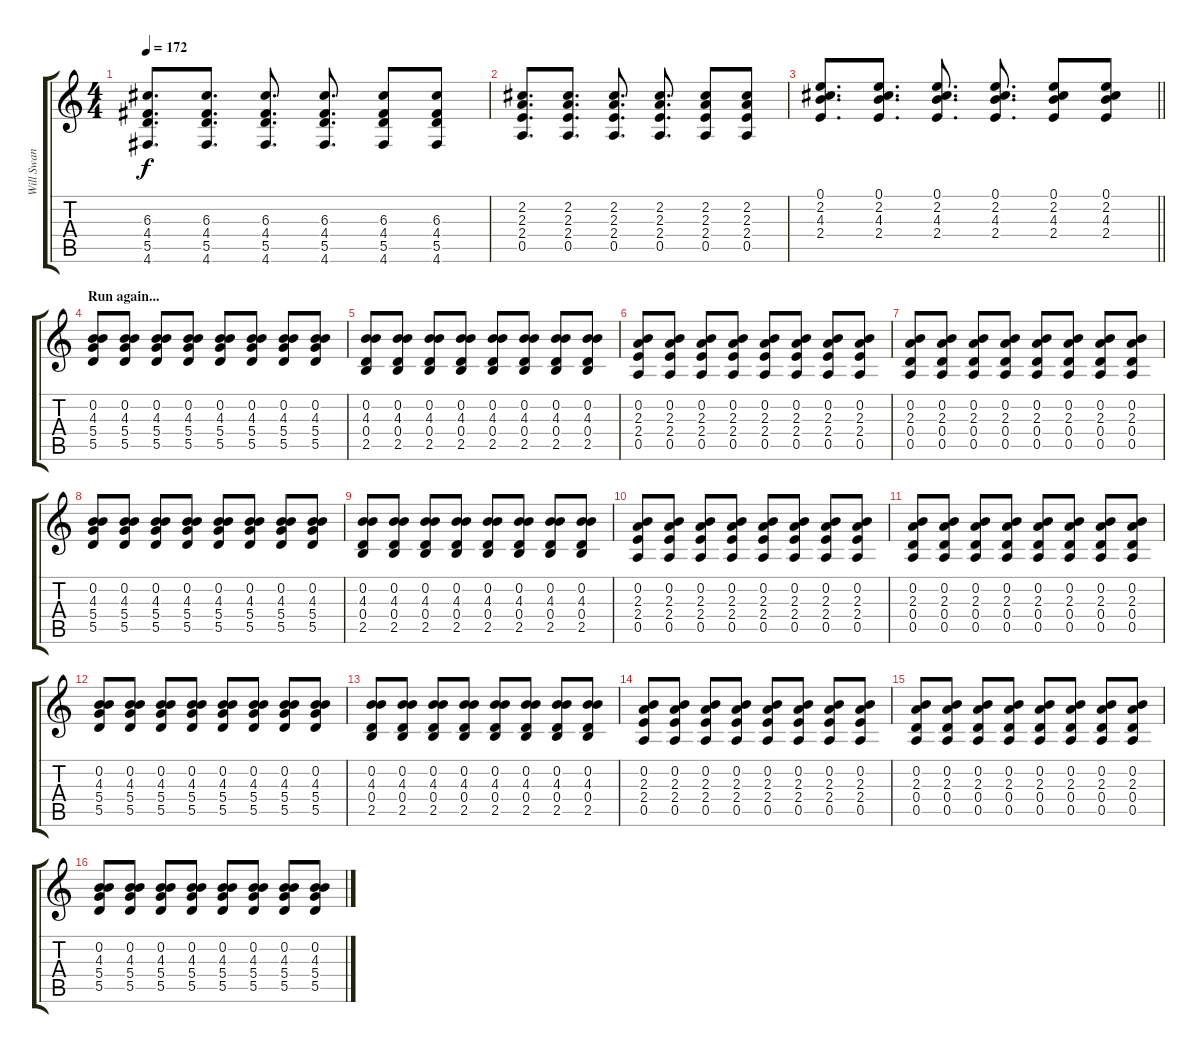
\track ("Will Swan (Guitar L)" "Will Swan ") {instrument distortionguitar}
\staff {score tabs}
\tuning (E4 B3 G3 D3 A2 D2) {hide}
\ts (4 4)
\tempo 172
\clef g2
\ks c
(6.3 4.4 5.5 4.6).8{d dy f} (6.3 4.4 5.5 4.6).8{d} (6.3 4.4 5.5 4.6).8{d} (6.3 4.4 5.5 4.6).8{d} (6.3 4.4 5.5 4.6).8 (6.3 4.4 5.5 4.6).8 |
(2.2 2.3 2.4 0.5).8{d} (2.2 2.3 2.4 0.5).8{d} (2.2 2.3 2.4 0.5).8{d} (2.2 2.3 2.4 0.5).8{d} (2.2 2.3 2.4 0.5).8 (2.2 2.3 2.4 0.5).8 |
\barLineRight lightlight
(0.1 2.2 4.3 2.4).8{d} (0.1 2.2 4.3 2.4).8{d} (0.1 2.2 4.3 2.4).8{d} (0.1 2.2 4.3 2.4).8{d} (0.1 2.2 4.3 2.4).8 (0.1 2.2 4.3 2.4).8 |
\section ("" "Run again...")
(0.2 4.3 5.4 5.5).8 (0.2 4.3 5.4 5.5).8 (0.2 4.3 5.4 5.5).8 (0.2 4.3 5.4 5.5).8 (0.2 4.3 5.4 5.5).8 (0.2 4.3 5.4 5.5).8 (0.2 4.3 5.4 5.5).8 (0.2 4.3 5.4 5.5).8 |
(0.2 4.3 0.4 2.5).8 (0.2 4.3 0.4 2.5).8 (0.2 4.3 0.4 2.5).8 (0.2 4.3 0.4 2.5).8 (0.2 4.3 0.4 2.5).8 (0.2 4.3 0.4 2.5).8 (0.2 4.3 0.4 2.5).8 (0.2 4.3 0.4 2.5).8 |
(0.2 2.3 2.4 0.5).8 (0.2 2.3 2.4 0.5).8 (0.2 2.3 2.4 0.5).8 (0.2 2.3 2.4 0.5).8 (0.2 2.3 2.4 0.5).8 (0.2 2.3 2.4 0.5).8 (0.2 2.3 2.4 0.5).8 (0.2 2.3 2.4 0.5).8 |
(0.2 2.3 0.4 0.5).8 (0.2 2.3 0.4 0.5).8 (0.2 2.3 0.4 0.5).8 (0.2 2.3 0.4 0.5).8 (0.2 2.3 0.4 0.5).8 (0.2 2.3 0.4 0.5).8 (0.2 2.3 0.4 0.5).8 (0.2 2.3 0.4 0.5).8 |
(0.2 4.3 5.4 5.5).8 (0.2 4.3 5.4 5.5).8 (0.2 4.3 5.4 5.5).8 (0.2 4.3 5.4 5.5).8 (0.2 4.3 5.4 5.5).8 (0.2 4.3 5.4 5.5).8 (0.2 4.3 5.4 5.5).8 (0.2 4.3 5.4 5.5).8 |
(0.2 4.3 0.4 2.5).8 (0.2 4.3 0.4 2.5).8 (0.2 4.3 0.4 2.5).8 (0.2 4.3 0.4 2.5).8 (0.2 4.3 0.4 2.5).8 (0.2 4.3 0.4 2.5).8 (0.2 4.3 0.4 2.5).8 (0.2 4.3 0.4 2.5).8 |
(0.2 2.3 2.4 0.5).8 (0.2 2.3 2.4 0.5).8 (0.2 2.3 2.4 0.5).8 (0.2 2.3 2.4 0.5).8 (0.2 2.3 2.4 0.5).8 (0.2 2.3 2.4 0.5).8 (0.2 2.3 2.4 0.5).8 (0.2 2.3 2.4 0.5).8 |
(0.2 2.3 0.4 0.5).8 (0.2 2.3 0.4 0.5).8 (0.2 2.3 0.4 0.5).8 (0.2 2.3 0.4 0.5).8 (0.2 2.3 0.4 0.5).8 (0.2 2.3 0.4 0.5).8 (0.2 2.3 0.4 0.5).8 (0.2 2.3 0.4 0.5).8 |
(0.2 4.3 5.4 5.5).8 (0.2 4.3 5.4 5.5).8 (0.2 4.3 5.4 5.5).8 (0.2 4.3 5.4 5.5).8 (0.2 4.3 5.4 5.5).8 (0.2 4.3 5.4 5.5).8 (0.2 4.3 5.4 5.5).8 (0.2 4.3 5.4 5.5).8 |
(0.2 4.3 0.4 2.5).8 (0.2 4.3 0.4 2.5).8 (0.2 4.3 0.4 2.5).8 (0.2 4.3 0.4 2.5).8 (0.2 4.3 0.4 2.5).8 (0.2 4.3 0.4 2.5).8 (0.2 4.3 0.4 2.5).8 (0.2 4.3 0.4 2.5).8 |
(0.2 2.3 2.4 0.5).8 (0.2 2.3 2.4 0.5).8 (0.2 2.3 2.4 0.5).8 (0.2 2.3 2.4 0.5).8 (0.2 2.3 2.4 0.5).8 (0.2 2.3 2.4 0.5).8 (0.2 2.3 2.4 0.5).8 (0.2 2.3 2.4 0.5).8 |
(0.2 2.3 0.4 0.5).8 (0.2 2.3 0.4 0.5).8 (0.2 2.3 0.4 0.5).8 (0.2 2.3 0.4 0.5).8 (0.2 2.3 0.4 0.5).8 (0.2 2.3 0.4 0.5).8 (0.2 2.3 0.4 0.5).8 (0.2 2.3 0.4 0.5).8 |
(0.2 4.3 5.4 5.5).8 (0.2 4.3 5.4 5.5).8 (0.2 4.3 5.4 5.5).8 (0.2 4.3 5.4 5.5).8 (0.2 4.3 5.4 5.5).8 (0.2 4.3 5.4 5.5).8 (0.2 4.3 5.4 5.5).8 (0.2 4.3 5.4 5.5).8
